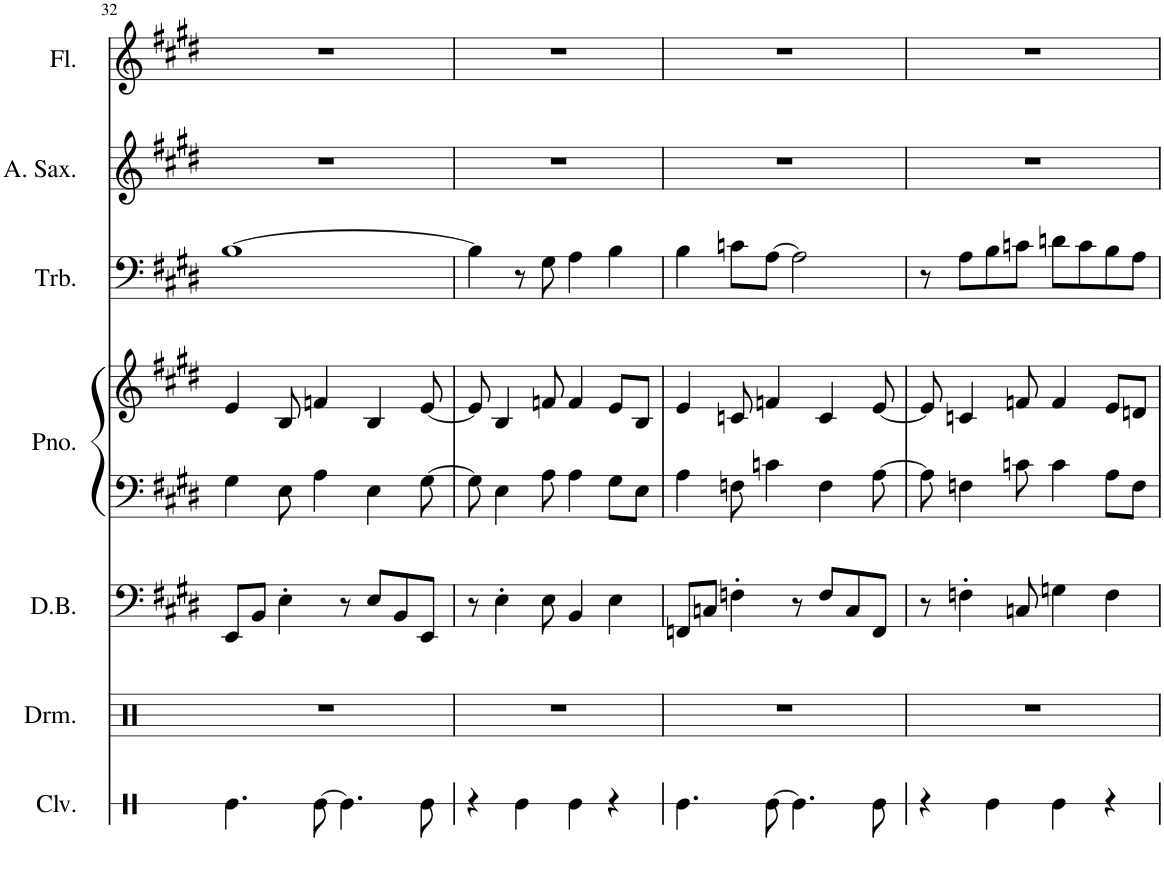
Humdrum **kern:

**kern	**kern	**kern	**kern	**kern	**kern	**kern	**kern
*part7	*part6	*part5	*part4	*part4	*part3	*part2	*part1
*staff8	*staff7	*staff6	*staff5	*staff4	*staff3	*staff2	*staff1
*I"Claves	*I"Drumset	*I"Double Bass	*I"Piano	*	*I"Trombone	*I"Alto Saxophone	*I"Flute
*I'Clv.	*I'Drm.	*I'D.B.	*I'Pno.	*	*I'Trb.	*I'A. Sax.	*I'Fl.
!!LO:PB:g=z
*clefX	*clefX	*clefF4	*clefF4	*clefG2	*clefF4	*clefG2	*clefG2
*	*	*Trd7c12	*	*	*	*Trd5c9	*
*k[]	*k[]	*k[f#c#g#d#]	*k[f#c#g#d#]	*k[f#c#g#d#]	*k[f#c#g#d#]	*k[f#c#g#d#]	*k[f#c#g#d#]
*M4/4	*M4/4	*M4/4	*M4/4	*M4/4	*M4/4	*M4/4	*M4/4
=32	=32	=32	=32	=32	=32	=32	=32
4.Re\	1r	8EE/L	4G#\	4e/	[1B	1r	1r
.	.	8BB/J	.	.	.	.	.
.	.	4E'\	8E\	8B/	.	.	.
[8Re\	.	.	4A\	4fn/	.	.	.
4.Re\]	.	8r	.	.	.	.	.
.	.	8E/L	4E\	4B/	.	.	.
.	.	8BB/	.	.	.	.	.
8Re\	.	8EE/J	[8G#\	[8e/	.	.	.
=33	=33	=33	=33	=33	=33	=33	=33
4r	1r	8r	8G#\]	8e/]	4B\]	1r	1r
.	.	4E'\	4E\	4B/	.	.	.
4Re\	.	.	.	.	8r	.	.
.	.	8E\	8A\	8fn/	8G#\	.	.
4Re\	.	4BB/	4A\	4f/	4A\	.	.
4r	.	4E\	8G#\L	8e/L	4B\	.	.
.	.	.	8E\J	8B/J	.	.	.
=34	=34	=34	=34	=34	=34	=34	=34
4.Re\	1r	8FFn/L	4A\	4e/	4B\	1r	1r
.	.	8Cn/J	.	.	.	.	.
.	.	4Fn'\	8Fn\	8cn/	8cn\L	.	.
[8Re\	.	.	4cn\	4fn/	[8A\J	.	.
4.Re\]	.	8r	.	.	2A\]	.	.
.	.	8F/L	4F\	4c/	.	.	.
.	.	8C/	.	.	.	.	.
8Re\	.	8FF/J	[8A\	[8e/	.	.	.
=35	=35	=35	=35	=35	=35	=35	=35
4r	1r	8r	8A\]	8e/]	8r	1r	1r
.	.	4Fn'\	4Fn\	4cn/	8A\L	.	.
4Re\	.	.	.	.	8B\	.	.
.	.	8Cn/	8cn\	8fn/	8cn\J	.	.
4Re\	.	4Gn\	4c\	4f/	8dn\L	.	.
.	.	.	.	.	8c\	.	.
4r	.	4F\	8A\L	8e/L	8B\	.	.
.	.	.	8F\J	8dn/J	8A\J	.	.
=	=	=	=	=	=	=	=
*-	*-	*-	*-	*-	*-	*-	*-
